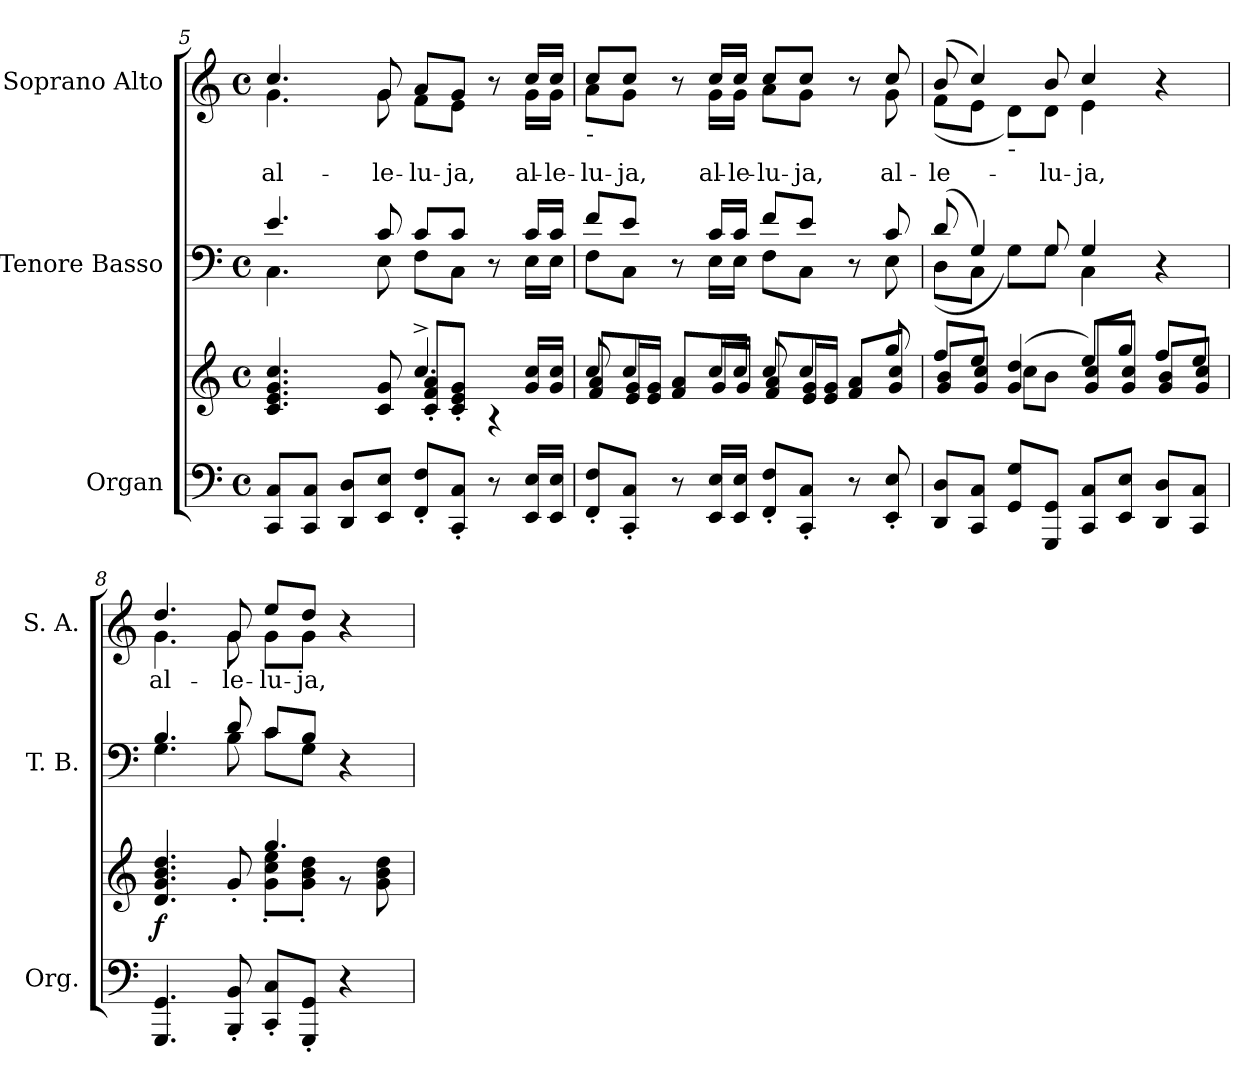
**kern	**kern	**dynam	**kern	**kern	**text
*part3	*part3	*part3	*part2	*part1	*part1
*staff4	*staff3	*staff3/4	*staff2	*staff1	*staff1
*I"Organ	*	*	*I"Tenore Basso	*I"Soprano Alto	*
*I'Org.	*	*	*I'T. B.	*I'S. A.	*
*clefF4	*clefG2	*	*clefF4	*clefG2	*
*k[]	*k[]	*	*k[]	*k[]	*
*C:	*C:	*	*C:	*C:	*
*M4/4	*M4/4	*	*M4/4	*M4/4	*
*met(c)	*met(c)	*	*met(c)	*met(c)	*
=5	=5	=5	=5	=5	=5
*	*^	*	*^	*	*
!	!	!	!	!	!	!	!LO:LY:b:color=#000000
*	*	*	*	*	*	*^	*
8CCi/ 8Ci/L	4.ci/ 4.ei 4.gi 4.cci	2ryy	.	4.ei/	4.Ci\	4.cci/	4.gi\	al-
8CCi/ 8Ci/J	.	.	.	.	.	.	.	.
8DDi/ 8Di/L	.	.	.	.	.	.	.	.
!	!	!	!	!	!	!	!	!LO:LY:b:color=#000000
8EEi/ 8Ei/J	8ci/ 8gi	.	.	8ci/	8Ei\	8gi/	8gi\	-le-
!	!	!	!	!	!	!	!	!LO:LY:b:color=#000000
8FFi'/ 8Fi'/L	4.cc^i/	8ci'/ 8fi'/ 8ai'/L	.	8ci/L	8Fi\L	8ai/L	8fi\L	-lu-
!	!	!	!	!	!	!	!	!LO:LY:b:color=#000000
8CCi'/ 8Ci'/J	.	8ci'/ 8ei'/ 8gi'/J	.	8ci/J	8Ci\J	8gi/J	8ei\J	-ja,
8r	.	4r	.	8r	8ryy	8r	8ryy	.
!	!	!	!	!	!	!	!	!LO:LY:b:color=#000000
16EEi/ 16Ei/LL	16gi/ 16cci/LL	.	.	16ci/LL	16Ei\LL	16cci/LL	16gi\LL	al-
!	!	!	!	!	!	!	!	!LO:LY:b:color=#000000
16EEi/ 16Ei/JJ	16gi/ 16cci/JJ	.	.	16ci/JJ	16Ei\JJ	16cci/JJ	16gi\JJ	-le-
!!LO:LB:g=z	!!
=6	=6	=6	=6	=6	=6	=6	=6	=6
!	!	!	!	!	!	!LO:TX:b:t=-	!	!
!	!	!	!	!	!	!	!	!LO:LY:b:color=#000000
8FFi'/ 8Fi'/L	8cci/	8fi/ 8ai/L	.	8fi/L	8Fi\L	8cci/L	8ai\L	-lu-
!	!	!	!	!	!	!	!	!LO:LY:b:color=#000000
8CCi'/ 8Ci'/J	4cci/	16ei/ 16gi/L	.	8ei/J	8Ci\J	8cci/J	8gi\J	-ja,
.	.	16ei/ 16gi/JJ	.	.	.	.	.	.
8r	.	8fi/ 8ai/L	.	8r	8ryy	8r	8ryy	.
!	!	!	!	!	!	!	!	!LO:LY:b:color=#000000
16EEi/ 16Ei/LL	16cci/LL	16gi/L	.	16ci/LL	16Ei\LL	16cci/LL	16gi\LL	al-
!	!	!	!	!	!	!	!	!LO:LY:b:color=#000000
16EEi/ 16Ei/JJ	16cci/JJ	16gi/JJ	.	16ci/JJ	16Ei\JJ	16cci/JJ	16gi\JJ	-le-
!	!	!	!	!	!	!	!	!LO:LY:b:color=#000000
8FFi'/ 8Fi'/L	8cci/	8fi/ 8ai/L	.	8fi/L	8Fi\L	8cci/L	8ai\L	-lu-
!	!	!	!	!	!	!	!	!LO:LY:b:color=#000000
8CCi'/ 8Ci'/J	4cci/	16ei/ 16gi/L	.	8ei/J	8Ci\J	8cci/J	8gi\J	-ja,
.	.	16ei/ 16gi/JJ	.	.	.	.	.	.
8r	.	8fi/ 8ai/L	.	8r	8ryy	8r	8ryy	.
!	!	!	!	!	!	!	!	!LO:LY:b:color=#000000
8EEi/' 8Ei'	8ggi/	8gi/ 8cci/J	.	8ci/	8Ei\	8cci/	8gi\	al-
=7	=7	=7	=7	=7	=7	=7	=7	=7
!	!	!	!	!	!	!	!	!LO:LY:b:color=#000000
8DDi/ 8Di/L	8ffi/L	8gi/ 8bi/L	.	(8di/	(8Di\L	(8bi/	(8fi\L	-le-
8CCi/ 8Ci/J	8eei/J	8gi/ 8cci/J	.	4Gi/)	8Ci\J	4cci/)	8ei\J	.
!	!	!	!	!	!	!	!LO:TX:b:t=-	!
8GGi/ 8Gi/L	(4gi/ 4ddi	8cci\L	.	.	8Gi\L)	.	8di\L)	.
!	!	!	!	!	!	!	!	!LO:LY:b:color=#000000
8GGGi/ 8GGi/J	.	8bi\J	.	8Gi/	8Gi\J	8bi/	8di\J	-lu-
!	!	!	!	!	!	!	!	!LO:LY:b:color=#000000
8CCi/ 8Ci/L	8eei/L)	8gi/ 8cci/L	.	4Gi/	4Ci\	4cci/	4ei\	-ja,
8EEi/ 8Ei/J	8ggi/J	8gi/ 8cci/J	.	.	.	.	.	.
8DDi/ 8Di/L	8ffi/L	8gi/ 8bi/L	.	4r	4ryy	4r	4ryy	.
8CCi/ 8Ci/J	8eei/J	8gi/ 8cci/J	.	.	.	.	.	.
=8	=8	=8	=8	=8	=8	=8	=8	=8
!	!	!	!	!	!	!	!	!LO:LY:b:color=#000000
4.GGGi/ 4.GGi	4.di/ 4.gi 4.bi 4.ddi	2ryy	f	4.Bi/	4.Gi\	4.ddi/	4.gi\	al-
!	!	!	!	!	!	!	!	!LO:LY:b:color=#000000
8BBBi/' 8BBi'	8g'i/	.	.	8di/	8Bi\	8gi/	8gi\	-le-
!	!	!	!	!	!	!	!	!LO:LY:b:color=#000000
8CCi'/ 8Ci'/L	4.ggi/	8gi'\ 8cci'\ 8eei'\L	.	8ci/L	8ci\L	8eei/L	8gi\L	-lu-
!	!	!	!	!	!	!	!	!LO:LY:b:color=#000000
8GGGi'/ 8GGi'/J	.	8gi'\ 8bi'\ 8ddi'\J	.	8Bi/J	8Gi\J	8ddi/J	8gi\J	-ja,
4r	.	8r	.	4r	4ryy	4r	4ryy	.
.	8ryy	8gi\ 8bi 8ddi	.	.	.	.	.	.
*	*v	*v	*	*	*	*v	*v	*
*	*	*	*v	*v	*	*
=	=	=	=	=	=
*-	*-	*-	*-	*-	*-
